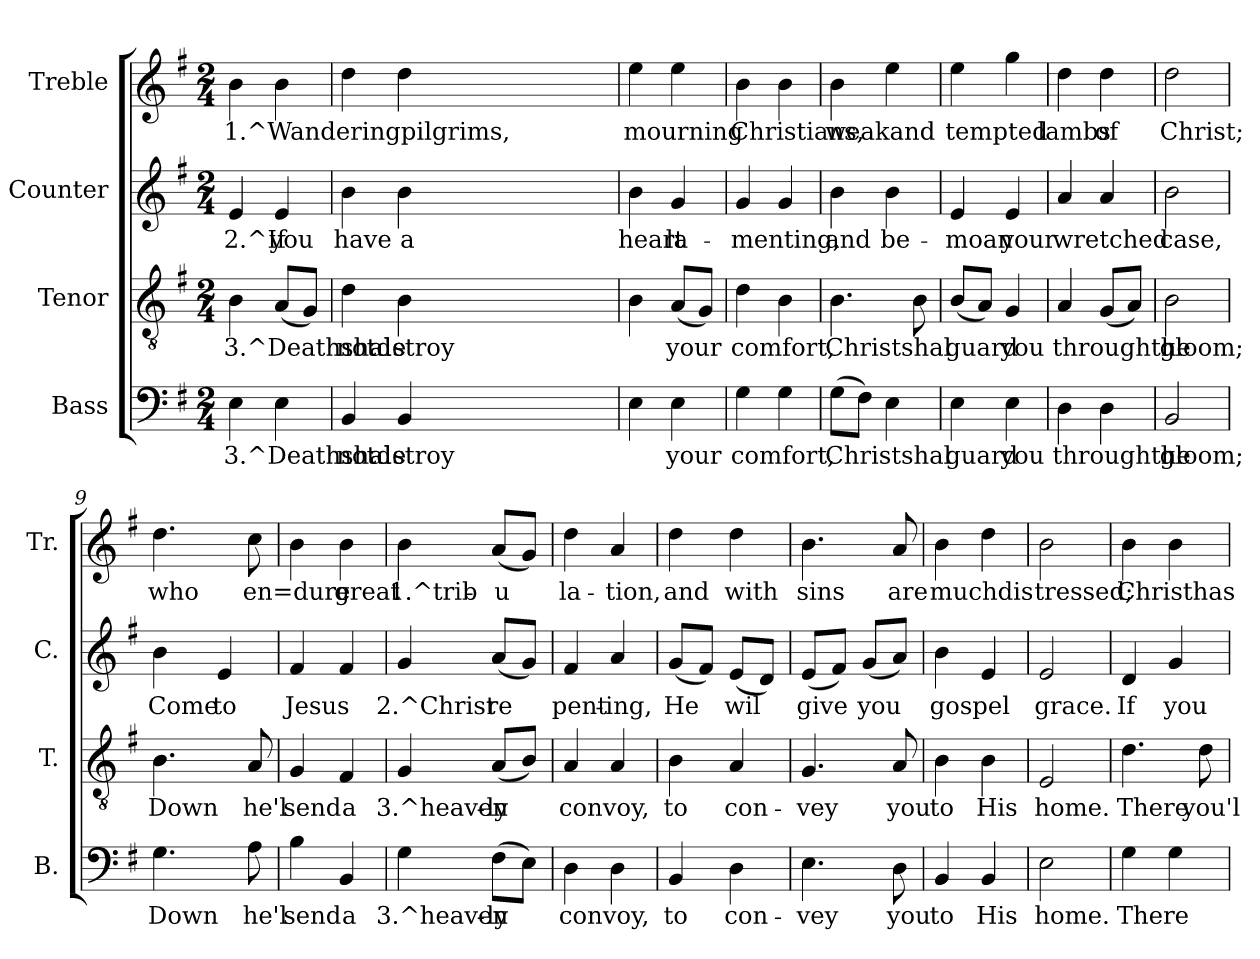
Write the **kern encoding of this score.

**kern	**text	**kern	**text	**kern	**text	**kern	**text
*part4	*part4	*part3	*part3	*part2	*part2	*part1	*part1
*staff4	*staff4	*staff3	*staff3	*staff2	*staff2	*staff1	*staff1
*I"Bass	*	*I"Tenor	*	*I"Counter	*	*I"Treble	*
*I'B.	*	*I'T.	*	*I'C.	*	*I'Tr.	*
!!LO:PB:g=z
*stria5	*	*stria5	*	*stria5	*	*stria5	*
*clefF4	*	*clefGv2	*	*clefG2	*	*clefG2	*
*k[f#]	*	*k[f#]	*	*k[f#]	*	*k[f#]	*
*G:	*	*G:	*	*G:	*	*G:	*
*M2/4	*	*M2/4	*	*M2/4	*	*M2/4	*
=1	=1	=1	=1	=1	=1	=1	=1
!	!LO:LY:a:rj	!	!LO:LY:b:rj	!	!LO:LY:b:rj	!	!LO:LY:b:rj
4E\	3.^Deathshal	4B\	3.^Deathshal	4e/	2.^If	4b\	1.^Wanderingpilgrims,
!	!LO:LY:a:rj	!	!LO:LY:b:rj	!	!LO:LY:b:rj	!	!LO:LY:b:rj
4E\	.	(<8A/L	.	4e/	you	4b\	.
!	!	!	!LO:LY:b:rj	!	!	!	!
.	.	8G/J)	.	.	.	.	.
=2	=2	=2	=2	=2	=2	=2	=2
!	!LO:LY:a:rj	!	!LO:LY:b:rj	!	!LO:LY:b:rj	!	!LO:LY:b:rj
4BB/	notde-	4d\	notde-	4b\	have	4dd\	.
!	!LO:LY:a:rj	!	!LO:LY:b:rj	!	!LO:LY:b:rj	!	!LO:LY:b:rj
4BB/	-stroy	4B\	-stroy	4b\	a	4dd\	.
=3	=3	=3	=3	=3	=3	=3	=3
!	!LO:LY:a:rj	!	!LO:LY:b:rj	!	!LO:LY:b:rj	!	!LO:LY:b:rj
4E\	.	4B\	.	4b\	heart	4ee\	mourning
!	!LO:LY:a:rj	!	!LO:LY:b:rj	!	!LO:LY:b:rj	!	!LO:LY:b:rj
4E\	your	(<8A/L	your	4g/	la-	4ee\	.
!	!	!	!LO:LY:b:rj	!	!	!	!
.	.	8G/J)	.	.	.	.	.
=4	=4	=4	=4	=4	=4	=4	=4
!	!LO:LY:a:rj	!	!LO:LY:b:rj	!	!LO:LY:b:rj	!	!LO:LY:b:rj
4G\	comfort,	4d\	comfort,	4g/	-menting,	4b\	Christians,
!	!LO:LY:a:rj	!	!LO:LY:b:rj	!	!LO:LY:b:rj	!	!LO:LY:b:rj
4G\	.	4B\	.	4g/	.	4b\	.
=5	=5	=5	=5	=5	=5	=5	=5
!	!LO:LY:a:rj	!	!LO:LY:b:rj	!	!LO:LY:b:rj	!	!LO:LY:b:rj
(>8G\L	Christshal	4.B\	Christshal	4b\	and	4b\	weakand
!	!LO:LY:a:rj	!	!	!	!	!	!
8F#\J)	.	.	.	.	.	.	.
!	!LO:LY:a:rj	!	!	!	!LO:LY:b:rj	!	!LO:LY:b:rj
4E\	.	.	.	4b\	be-	4ee\	.
!	!	!	!LO:LY:b:rj	!	!	!	!
.	.	8B\	.	.	.	.	.
=6	=6	=6	=6	=6	=6	=6	=6
!	!LO:LY:a:rj	!	!LO:LY:b:rj	!	!LO:LY:b:rj	!	!LO:LY:b:rj
4E\	guard	(<8B/L	guard	4e/	-moan	4ee\	tempted
!	!	!	!LO:LY:b:rj	!	!	!	!
.	.	8A/J)	.	.	.	.	.
!	!LO:LY:a:rj	!	!LO:LY:b:rj	!	!LO:LY:b:rj	!	!LO:LY:b:rj
4E\	you	4G/	you	4e/	your	4gg\	.
=7	=7	=7	=7	=7	=7	=7	=7
!	!LO:LY:a:rj	!	!LO:LY:b:rj	!	!LO:LY:b:rj	!	!LO:LY:b:rj
4D\	throughthe	4A/	throughthe	4a/	wretched	4dd\	lambs
!	!LO:LY:a:rj	!	!LO:LY:b:rj	!	!LO:LY:b:rj	!	!LO:LY:b:rj
4D\	.	(<8G/L	.	4a/	.	4dd\	of
!	!	!	!LO:LY:b:rj	!	!	!	!
.	.	8A/J)	.	.	.	.	.
=8	=8	=8	=8	=8	=8	=8	=8
!	!LO:LY:a:rj	!	!LO:LY:b:rj	!	!LO:LY:b:rj	!	!LO:LY:b:rj
2BB/	gloom;	2B\	gloom;	2b\	case,	2dd\	Christ;
=9	=9	=9	=9	=9	=9	=9	=9
!	!LO:LY:a:rj	!	!LO:LY:b:rj	!	!LO:LY:b:rj	!	!LO:LY:b:rj
4.G\	Down	4.B\	Down	4b\	Come	4.dd\	who
!	!	!	!	!	!LO:LY:b:rj	!	!
.	.	.	.	4e/	to	.	.
!	!LO:LY:a:rj	!	!LO:LY:b:rj	!	!	!	!LO:LY:b:rj
8A\	he'l	8A/	he'l	.	.	8cc\	en=dure
=10	=10	=10	=10	=10	=10	=10	=10
!	!LO:LY:a:rj	!	!LO:LY:b:rj	!	!LO:LY:b:rj	!	!LO:LY:b:rj
4B\	send	4G/	send	4f#/	Jesus	4b\	.
!	!LO:LY:a:rj	!	!LO:LY:b:rj	!	!LO:LY:b:rj	!	!LO:LY:b:rj
4BB/	a	4F#/	a	4f#/	.	4b\	great
!!LO:LB:g=z
=11	=11	=11	=11	=11	=11	=11	=11
!	!LO:LY:a:rj	!	!LO:LY:b:rj	!	!LO:LY:b:rj	!	!LO:LY:b:rj
4G\	3.^heaven-	4G/	3.^heaven-	4g/	2.^Christ	4b\	1.^trib-
!	!LO:LY:a:rj	!	!LO:LY:b:rj	!	!LO:LY:b:rj	!	!LO:LY:b:rj
(>8F#\L	-ly	(<8A/L	-ly	(<8a/L	re-	(<8a/L	-u-
!	!LO:LY:a:rj	!	!LO:LY:b:rj	!	!LO:LY:b:rj	!	!LO:LY:b:rj
8E\J)	.	8B/J)	.	8g/J)	--	8g/J)	--
=12	=12	=12	=12	=12	=12	=12	=12
!	!LO:LY:a:rj	!	!LO:LY:b:rj	!	!LO:LY:b:rj	!	!LO:LY:b:rj
4D\	convoy,	4A/	convoy,	4f#/	-pent-	4dd\	-la-
!	!LO:LY:a:rj	!	!LO:LY:b:rj	!	!LO:LY:b:rj	!	!LO:LY:b:rj
4D\	.	4A/	.	4a/	-ing,	4a/	-tion,
=13	=13	=13	=13	=13	=13	=13	=13
!	!LO:LY:a:rj	!	!LO:LY:b:rj	!	!LO:LY:b:rj	!	!LO:LY:b:rj
4BB/	to	4B\	to	(<8g/L	He	4dd\	and
!	!	!	!	!	!LO:LY:b:rj	!	!
.	.	.	.	8f#/J)	.	.	.
!	!LO:LY:a:rj	!	!LO:LY:b:rj	!	!LO:LY:b:rj	!	!LO:LY:b:rj
4D\	con-	4A/	con-	(<8e/L	wil	4dd\	with
!	!	!	!	!	!LO:LY:b:rj	!	!
.	.	.	.	8d/J)	.	.	.
=14	=14	=14	=14	=14	=14	=14	=14
!	!LO:LY:a:rj	!	!LO:LY:b:rj	!	!LO:LY:b:rj	!	!LO:LY:b:rj
4.E\	-vey	4.G/	-vey	(<8e/L	give	4.b\	sins
!	!	!	!	!	!LO:LY:b:rj	!	!
.	.	.	.	8f#/J)	.	.	.
!	!	!	!	!	!LO:LY:b:rj	!	!
.	.	.	.	(<8g/L	you	.	.
!	!LO:LY:a:rj	!	!LO:LY:b:rj	!	!LO:LY:b:rj	!	!LO:LY:b:rj
8D\	you	8A/	you	8a/J)	.	8a/	are
=15	=15	=15	=15	=15	=15	=15	=15
!	!LO:LY:a:rj	!	!LO:LY:b:rj	!	!LO:LY:b:rj	!	!LO:LY:b:rj
4BB/	to	4B\	to	4b\	gospel	4b\	muchdis-
!	!LO:LY:a:rj	!	!LO:LY:b:rj	!	!LO:LY:b:rj	!	!LO:LY:b:rj
4BB/	His	4B\	His	4e/	.	4dd\	--
=16	=16	=16	=16	=16	=16	=16	=16
!	!LO:LY:a:rj	!	!LO:LY:b:rj	!	!LO:LY:b:rj	!	!LO:LY:b:rj
2E\	home.	2E/	home.	2e/	grace.	2b\	-tressed;
=17	=17	=17	=17	=17	=17	=17	=17
!	!LO:LY:a:rj	!	!LO:LY:b:rj	!	!LO:LY:b:rj	!	!LO:LY:b:rj
4G\	There	4.d\	There	4d/	If	4b\	Christhas
!	!LO:LY:a:rj	!	!	!	!LO:LY:b:rj	!	!LO:LY:b:rj
4G\	.	.	.	4g/	you	4b\	.
!	!	!	!LO:LY:b:rj	!	!	!	!
.	.	8d\	you'l	.	.	.	.
=	=	=	=	=	=	=	=
*-	*-	*-	*-	*-	*-	*-	*-
